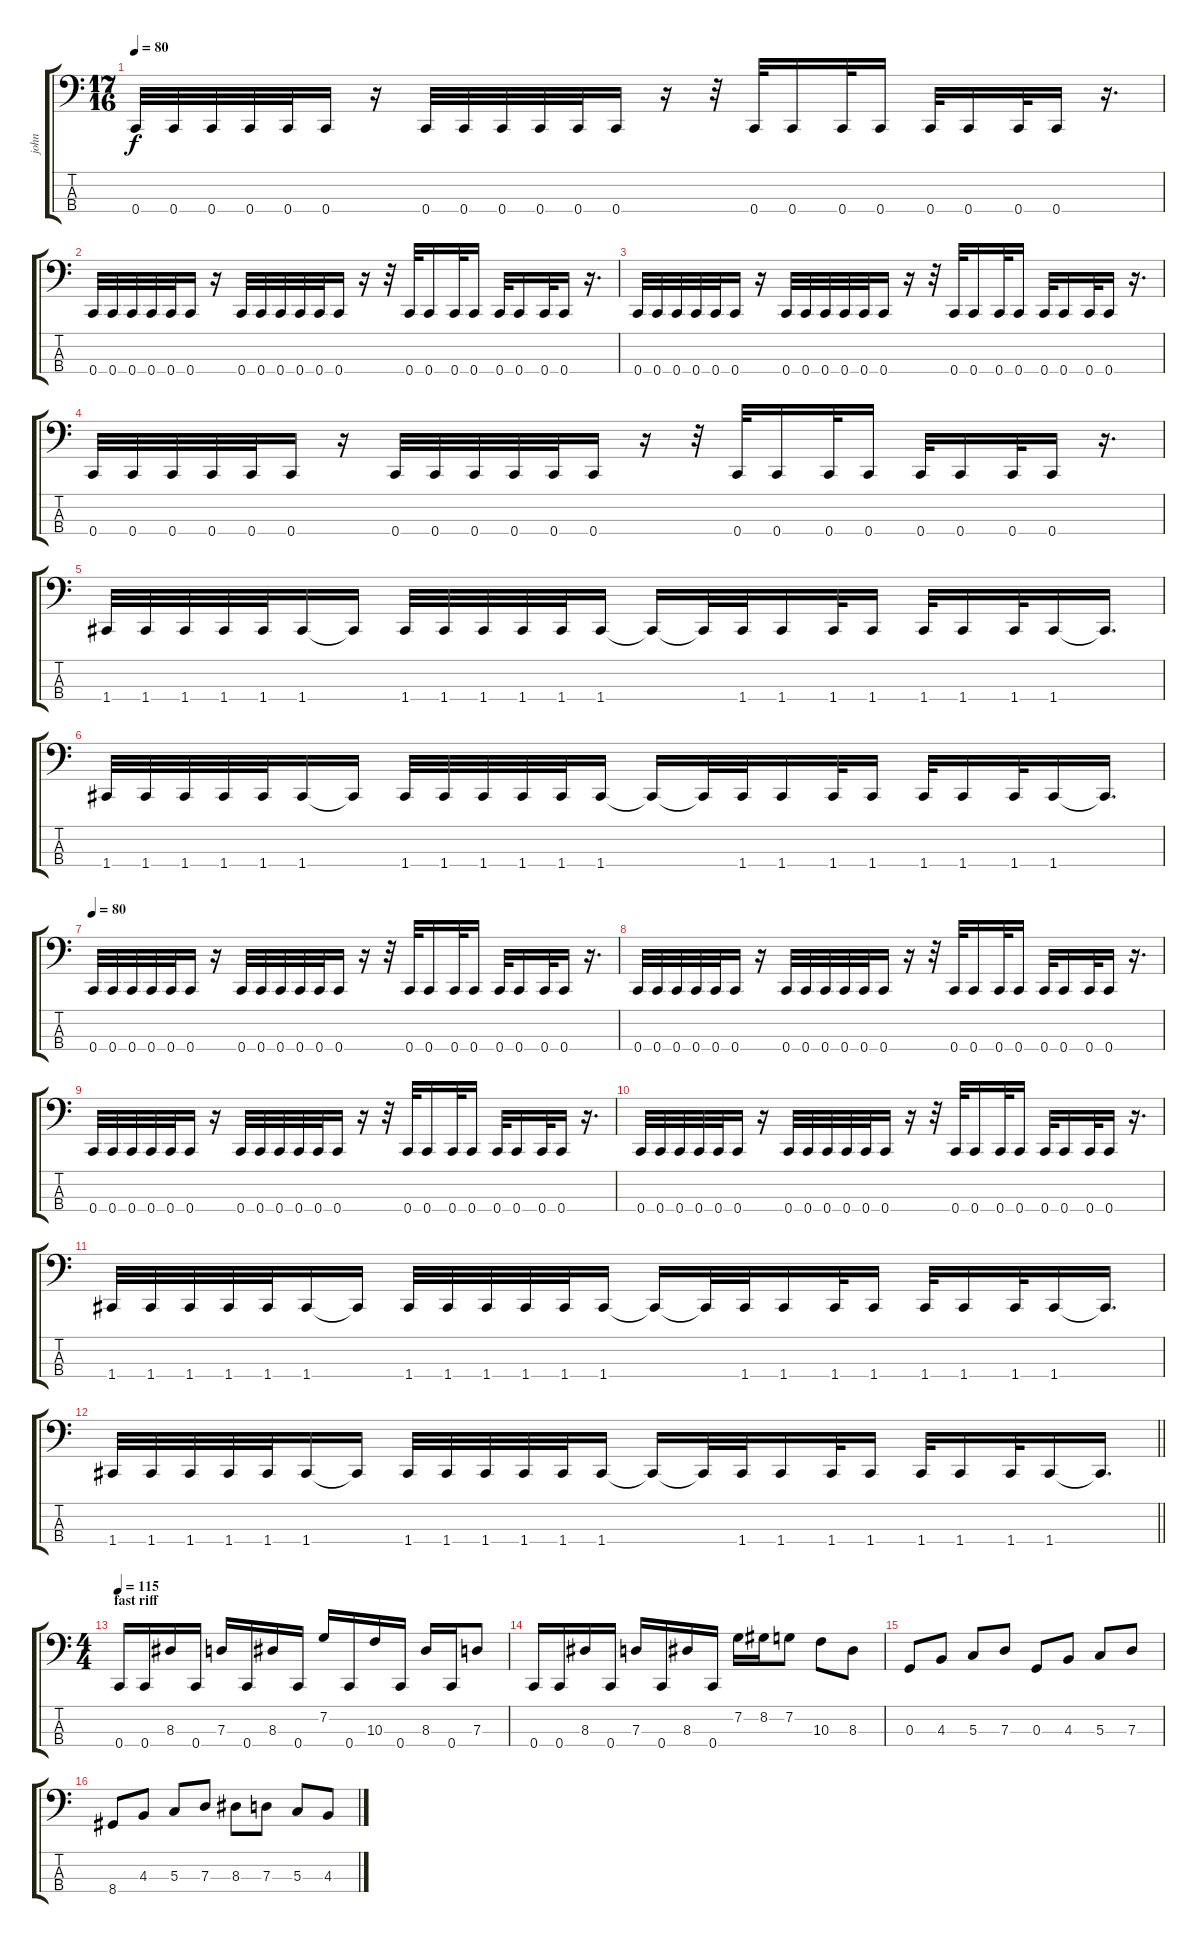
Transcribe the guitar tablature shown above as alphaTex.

\track ("john" "john") {instrument electricbassfinger}
\staff {score tabs}
\tuning (F2 C2 G1 C1) {hide}
\ts (17 16)
\tempo 80
\clef f4
\ks c
0.4.32{dy f} 0.4.32 0.4.32 0.4.32 0.4.32 0.4.16 r.16 0.4.32 0.4.32 0.4.32 0.4.32 0.4.32 0.4.16 r.16 r.32 0.4.32 0.4.16 0.4.32 0.4.16 0.4.32 0.4.16 0.4.32 0.4.16 r.16{d} |
0.4.32 0.4.32 0.4.32 0.4.32 0.4.32 0.4.16 r.16 0.4.32 0.4.32 0.4.32 0.4.32 0.4.32 0.4.16 r.16 r.32 0.4.32 0.4.16 0.4.32 0.4.16 0.4.32 0.4.16 0.4.32 0.4.16 r.16{d} |
0.4.32 0.4.32 0.4.32 0.4.32 0.4.32 0.4.16 r.16 0.4.32 0.4.32 0.4.32 0.4.32 0.4.32 0.4.16 r.16 r.32 0.4.32 0.4.16 0.4.32 0.4.16 0.4.32 0.4.16 0.4.32 0.4.16 r.16{d} |
0.4.32 0.4.32 0.4.32 0.4.32 0.4.32 0.4.16 r.16 0.4.32 0.4.32 0.4.32 0.4.32 0.4.32 0.4.16 r.16 r.32 0.4.32 0.4.16 0.4.32 0.4.16 0.4.32 0.4.16 0.4.32 0.4.16 r.16{d} |
1.4.32 1.4.32 1.4.32 1.4.32 1.4.32 1.4.16 1.4{t}.16 1.4.32 1.4.32 1.4.32 1.4.32 1.4.32 1.4.16 1.4{t}.16 1.4{t}.32 1.4.32 1.4.16 1.4.32 1.4.16 1.4.32 1.4.16 1.4.32 1.4.16 1.4{t}.16{d} |
1.4.32 1.4.32 1.4.32 1.4.32 1.4.32 1.4.16 1.4{t}.16 1.4.32 1.4.32 1.4.32 1.4.32 1.4.32 1.4.16 1.4{t}.16 1.4{t}.32 1.4.32 1.4.16 1.4.32 1.4.16 1.4.32 1.4.16 1.4.32 1.4.16 1.4{t}.16{d} |
\tempo 80
0.4.32 0.4.32 0.4.32 0.4.32 0.4.32 0.4.16 r.16 0.4.32 0.4.32 0.4.32 0.4.32 0.4.32 0.4.16 r.16 r.32 0.4.32 0.4.16 0.4.32 0.4.16 0.4.32 0.4.16 0.4.32 0.4.16 r.16{d} |
0.4.32 0.4.32 0.4.32 0.4.32 0.4.32 0.4.16 r.16 0.4.32 0.4.32 0.4.32 0.4.32 0.4.32 0.4.16 r.16 r.32 0.4.32 0.4.16 0.4.32 0.4.16 0.4.32 0.4.16 0.4.32 0.4.16 r.16{d} |
0.4.32 0.4.32 0.4.32 0.4.32 0.4.32 0.4.16 r.16 0.4.32 0.4.32 0.4.32 0.4.32 0.4.32 0.4.16 r.16 r.32 0.4.32 0.4.16 0.4.32 0.4.16 0.4.32 0.4.16 0.4.32 0.4.16 r.16{d} |
0.4.32 0.4.32 0.4.32 0.4.32 0.4.32 0.4.16 r.16 0.4.32 0.4.32 0.4.32 0.4.32 0.4.32 0.4.16 r.16 r.32 0.4.32 0.4.16 0.4.32 0.4.16 0.4.32 0.4.16 0.4.32 0.4.16 r.16{d} |
1.4.32 1.4.32 1.4.32 1.4.32 1.4.32 1.4.16 1.4{t}.16 1.4.32 1.4.32 1.4.32 1.4.32 1.4.32 1.4.16 1.4{t}.16 1.4{t}.32 1.4.32 1.4.16 1.4.32 1.4.16 1.4.32 1.4.16 1.4.32 1.4.16 1.4{t}.16{d} |
\barLineRight lightlight
1.4.32 1.4.32 1.4.32 1.4.32 1.4.32 1.4.16 1.4{t}.16 1.4.32 1.4.32 1.4.32 1.4.32 1.4.32 1.4.16 1.4{t}.16 1.4{t}.32 1.4.32 1.4.16 1.4.32 1.4.16 1.4.32 1.4.16 1.4.32 1.4.16 1.4{t}.16{d} |
\ts (4 4)
\section ("" "fast riff")
\tempo 115
0.4.16 0.4.16 8.3.16 0.4.16 7.3.16 0.4.16 8.3.16 0.4.16 7.2.16 0.4.16 10.3.16 0.4.16 8.3.16 0.4.16 7.3.8 |
0.4.16 0.4.16 8.3.16 0.4.16 7.3.16 0.4.16 8.3.16 0.4.16 7.2.16 8.2.16 7.2.8 10.3.8 8.3.8 |
0.3.8 4.3.8 5.3.8 7.3.8 0.3.8 4.3.8 5.3.8 7.3.8 |
8.4.8 4.3.8 5.3.8 7.3.8 8.3.8 7.3.8 5.3.8 4.3.8
